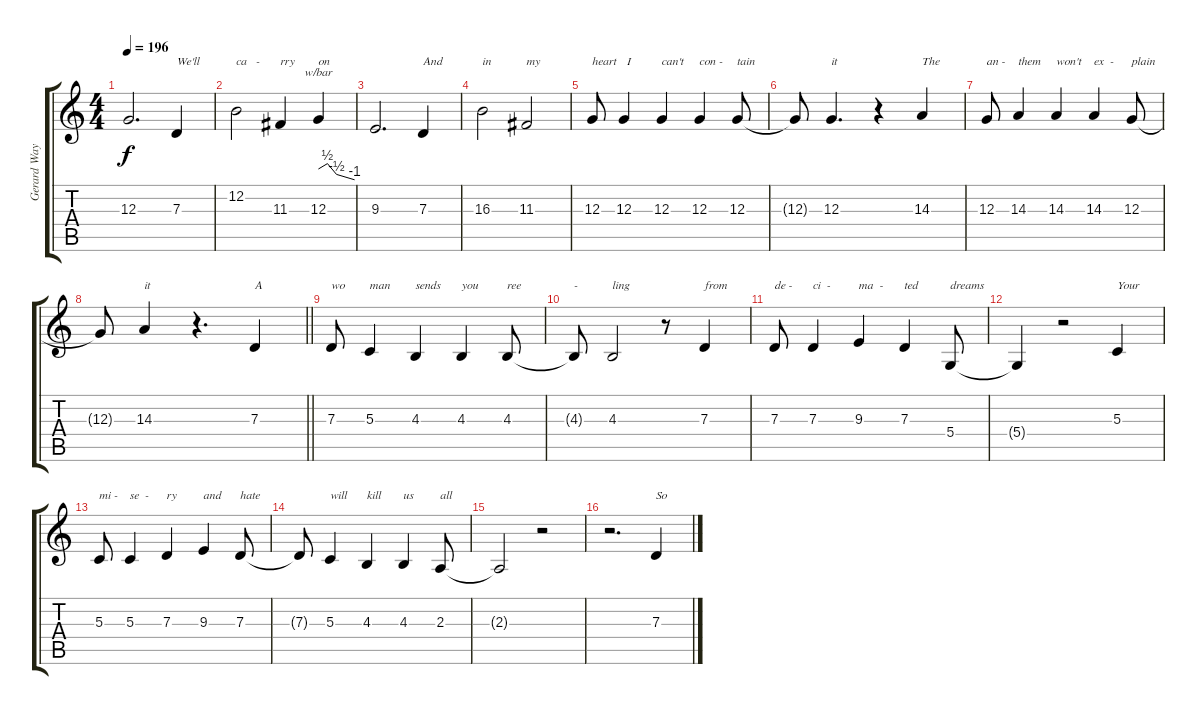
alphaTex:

\track ("Gerard Way [Vocals]" "Gerard Way") {instrument altosax}
\staff {score tabs}
\tuning (E4 B3 G3 D3 A2 E2) {hide}
\ts (4 4)
\tempo 196
\clef g2
\ks c
12.3{t}.2{d dy f} 7.3.4{txt "We'll"} |
12.2.2{txt "ca   -"} 11.3.4{txt "rry"} 12.3.4{tbe (custom default 0 0 15 2 30 -2 60 -4) txt "on"} |
9.3.2{d} 7.3.4{txt "And"} |
16.3.2{txt "in"} 11.3.2{txt "my"} |
12.3.8{txt "heart"} 12.3.4{txt " I"} 12.3.4{txt "can't"} 12.3.4{txt "con -"} 12.3.8{txt "tain"} |
12.3{t}.8 12.3.4{d txt "it"} r.4 14.3.4{txt "The"} |
12.3.8{txt "an -"} 14.3.4{txt "them"} 14.3.4{txt "won't"} 14.3.4{txt "ex  -"} 12.3.8{txt "plain"} |
\barLineRight lightlight
12.3{t}.8 14.3.4{txt "it"} r.4{d} 7.3.4{txt "A"} |
7.3.8{txt "wo"} 5.3.4{txt "man"} 4.3.4{txt "sends"} 4.3.4{txt "you"} 4.3.8{txt "ree"} |
4.3{t}.8{txt "-"} 4.3.2{txt "ling"} r.8 7.3.4{txt "from"} |
7.3.8{txt "de -"} 7.3.4{txt "ci  -"} 9.3.4{txt "ma  -"} 7.3.4{txt "ted"} 5.4.8{txt "dreams"} |
5.4{t}.4 r.2 5.3.4{txt "Your"} |
5.3.8{txt "mi -"} 5.3.4{txt "se  -"} 7.3.4{txt "ry"} 9.3.4{txt "and"} 7.3.8{txt "hate"} |
7.3{t}.8 5.3.4{txt "will"} 4.3.4{txt "kill"} 4.3.4{txt "us"} 2.3.8{txt "all"} |
2.3{t}.2 r.2 |
r.2{d} 7.3.4{txt "So"}
